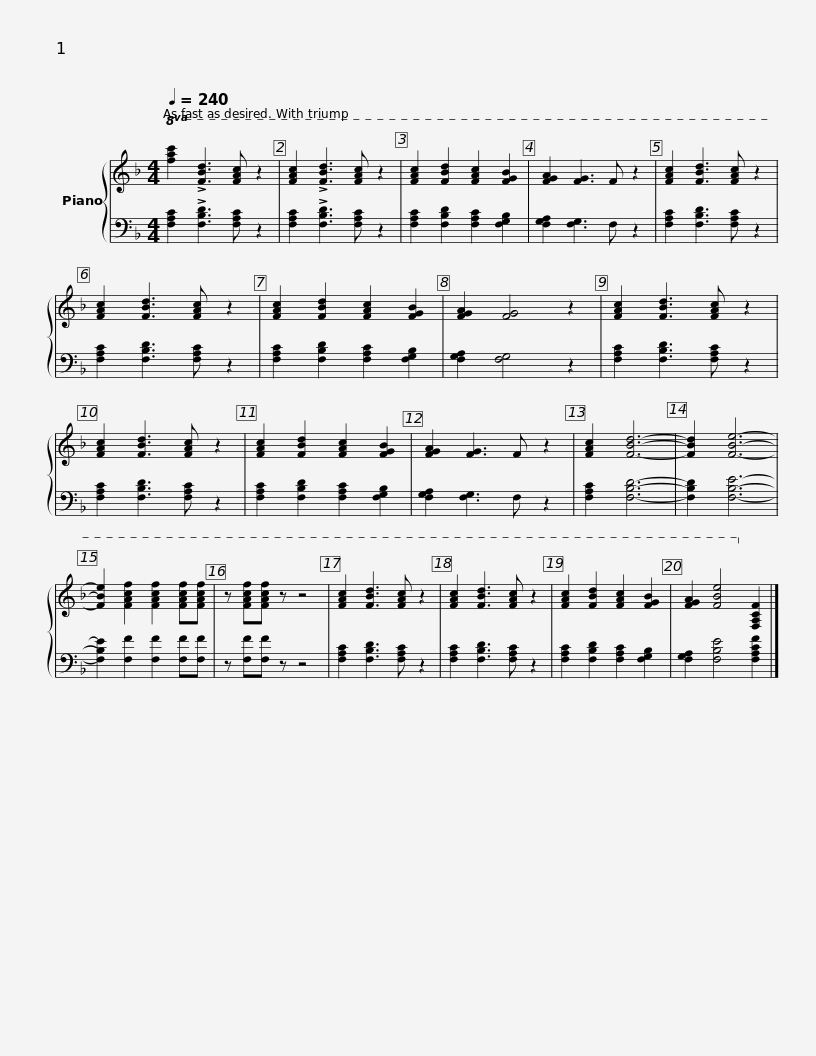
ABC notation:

X:1
%%score { 1 | 2 }
L:1/8
Q:1/4=240
M:4/4
I:linebreak $
K:F
V:1 treble
V:2 bass
V:1
!8va(! [fac']2 !>![fbd']3 [fac'] z2 | [fac']2 !>![fbd']3 [fac'] z2 | [fac']2 [fbd']2 [fac']2 [fgb]2 | [fga]2 [fg]3 f z2 | [fac']2 [fbd']3 [fac'] z2 | %5
 [fac']2 [fbd']3 [fac'] z2 |$ [fac']2 [fbd']2 [fac']2 [fgb]2 | [fga]2 [fg]4 z2 | [fac']2 [fbd']3 [fac'] z2 | [fac']2 [fbd']3 [fac'] z2 | %10
 [fac']2 [fbd']2 [fac']2 [fgb]2 | [fga]2 [fg]3 f z2 |$ [fac']2 [fbd']6- | [fbd']2 [fbe']6- | [fbe']2 [fac'f']2 [fac'f']2 [fac'f'][fac'f'] | %15
 z [fac'f'][fac'f'] z z4 | [fac']2 [fbd']3 [fac'] z2 | [fac']2 [fbd']3 [fac'] z2 |$ [fac']2 [fbd']2 [fac']2 [fgb]2 | [fga]2 [fbe']4!8va)! [FAcf]2 |] %20
V:2
 [F,A,C]2 !>![F,B,D]3 [F,A,C] z2 | [F,A,C]2 !>![F,B,D]3 [F,A,C] z2 | [F,A,C]2 [F,B,D]2 [F,A,C]2 [F,G,B,]2 | [F,G,A,]2 [F,G,]3 F, z2 | [F,A,C]2 [F,B,D]3 [F,A,C] z2 | %5
 [F,A,C]2 [F,B,D]3 [F,A,C] z2 |$ [F,A,C]2 [F,B,D]2 [F,A,C]2 [F,G,B,]2 | [F,G,A,]2 [F,G,]4 z2 | [F,A,C]2 [F,B,D]3 [F,A,C] z2 | [F,A,C]2 [F,B,D]3 [F,A,C] z2 | %10
 [F,A,C]2 [F,B,D]2 [F,A,C]2 [F,G,B,]2 | [F,G,A,]2 [F,G,]3 F, z2 |$ [F,A,C]2 [F,B,D]6- | [F,B,D]2 [F,B,E]6- | [F,B,E]2 [F,F]2 [F,F]2 [F,F][F,F] | %15
 z [F,F][F,F] z z4 | [F,A,C]2 [F,B,D]3 [F,A,C] z2 | [F,A,C]2 [F,B,D]3 [F,A,C] z2 |$ [F,A,C]2 [F,B,D]2 [F,A,C]2 [F,G,B,]2 | [F,G,A,]2 [F,B,E]4 [F,A,CF]2 |] %20
